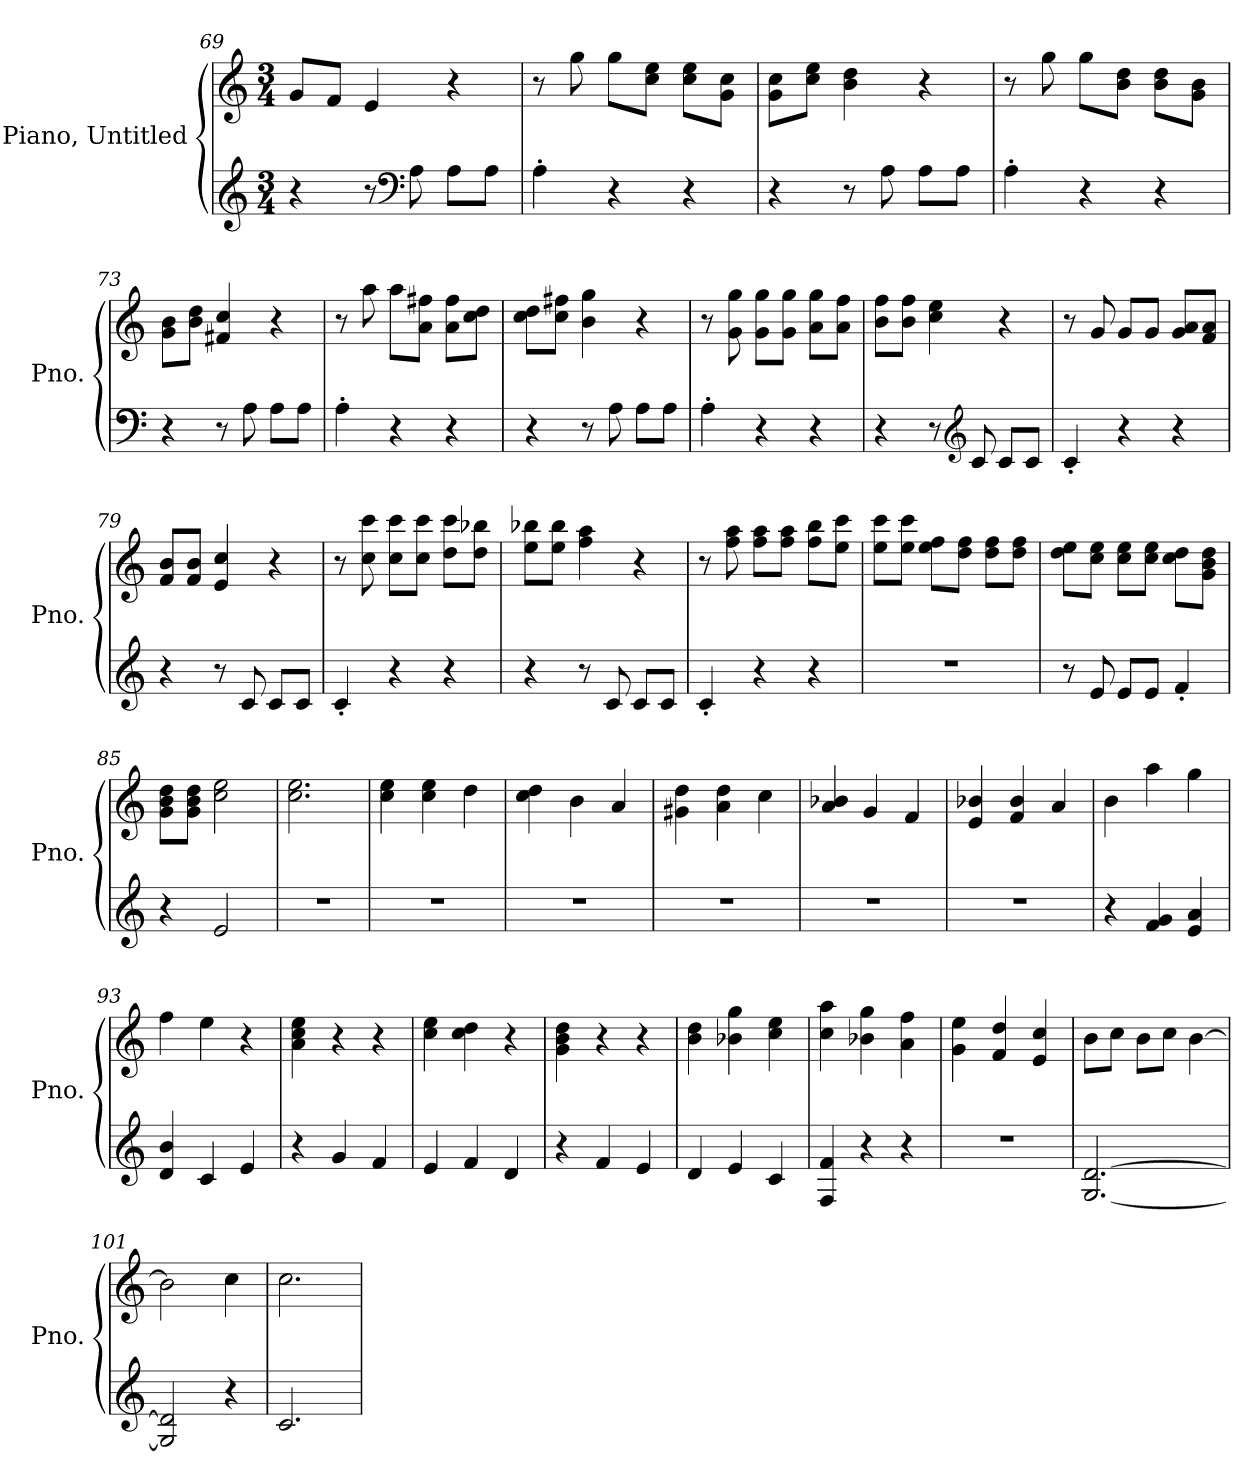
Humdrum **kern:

**kern	**kern
*part2	*part1
*staff2	*staff1
*I"Piano, Untitled	*I"Piano, Untitled
*I'Pno.	*I'Pno.
*clefG2	*clefG2
*k[]	*k[]
*M3/4	*M3/4
=69	=69
4r	8g/L
.	8f/J
8r	4e/
*clefF4	*
8A\	.
8A\L	4r
8A\J	.
=70	=70
4A'\	8r
.	8gg\
4r	8gg\L
.	8cc\ 8ee\J
4r	8cc\ 8ee\L
.	8g\ 8cc\J
=71	=71
4r	8g\ 8cc\L
.	8cc\ 8ee\J
8r	4b\ 4dd\
8A\	.
8A\L	4r
8A\J	.
!!LO:LB:g=z
=72	=72
4A'\	8r
.	8gg\
4r	8gg\L
.	8b\ 8dd\J
4r	8b\ 8dd\L
.	8g\ 8b\J
=73	=73
4r	8g\ 8b\L
.	8b\ 8dd\J
8r	4f#X/ 4cc/
8A\	.
8A\L	4r
8A\J	.
=74	=74
4A'\	8r
.	8aa\
4r	8aa\L
.	8a\ 8ff#X\J
4r	8a\ 8ff#\L
.	8cc\ 8dd\J
=75	=75
4r	8cc\ 8dd\L
.	8cc\ 8ff#X\J
8r	4b\ 4gg\
8A\	.
8A\L	4r
8A\J	.
=76	=76
4A'\	8r
.	8g\ 8gg\
4r	8g\ 8gg\L
.	8g\ 8gg\J
4r	8a\ 8gg\L
.	8a\ 8ff\J
!!LO:LB:g=z
=77	=77
4r	8b\ 8ff\L
.	8b\ 8ff\J
8r	4cc\ 4ee\
*clefG2	*
8c/	.
8c/L	4r
8c/J	.
=78	=78
4c'/	8r
.	8g/
4r	8g/L
.	8g/J
4r	8g/ 8a/L
.	8f/ 8a/J
=79	=79
4r	8f/ 8b/L
.	8f/ 8b/J
8r	4e/ 4cc/
8c/	.
8c/L	4r
8c/J	.
=80	=80
4c'/	8r
.	8cc\ 8ccc\
4r	8cc\ 8ccc\L
.	8cc\ 8ccc\J
4r	8dd\ 8ccc\L
.	8dd\ 8bb-X\J
=81	=81
4r	8ee\ 8bb-X\L
.	8ee\ 8bb-\J
8r	4ff\ 4aa\
8c/	.
8c/L	4r
8c/J	.
!!LO:PB:g=z
=82	=82
4c'/	8r
.	8ff\ 8aa\
4r	8ff\ 8aa\L
.	8ff\ 8aa\J
4r	8ff\ 8bb\L
.	8ee\ 8ccc\J
=83	=83
2.r	8ee\ 8ccc\L
.	8ee\ 8ccc\J
.	8ee\ 8ff\L
.	8dd\ 8ff\J
.	8dd\ 8ff\L
.	8dd\ 8ff\J
=84	=84
8r	8dd\ 8ee\L
8e/	8cc\ 8ee\J
8e/L	8cc\ 8ee\L
8e/J	8cc\ 8ee\J
4f'/	8cc\ 8dd\L
.	8g\ 8b\ 8dd\J
=85	=85
4r	8g\ 8b\ 8dd\L
.	8g\ 8b\ 8dd\J
2e/	2cc\ 2ee\
=86	=86
2.r	2.cc\ 2.ee\
=87	=87
2.r	4cc\ 4ee\
.	4cc\ 4ee\
.	4dd\
=88	=88
2.r	4cc\ 4dd\
.	4b\
.	4a/
=89	=89
2.r	4g#X\ 4dd\
.	4a\ 4dd\
.	4cc\
!!LO:LB:g=z
=90	=90
2.r	4a/ 4b-X/
.	4g/
.	4f/
=91	=91
2.r	4e/ 4b-X/
.	4f/ 4b-/
.	4a/
=92	=92
4r	4b\
4f/ 4g/	4aa\
4e/ 4a/	4gg\
=93	=93
4d/ 4b/	4ff\
4c/	4ee\
4e/	4r
=94	=94
4r	4a\ 4cc\ 4ee\
4g/	4r
4f/	4r
=95	=95
4e/	4cc\ 4ee\
4f/	4cc\ 4dd\
4d/	4r
=96	=96
4r	4g\ 4b\ 4dd\
4f/	4r
4e/	4r
=97	=97
4d/	4b\ 4dd\
4e/	4b-X\ 4gg\
4c/	4cc\ 4ee\
=98	=98
4F/ 4f/	4cc\ 4aa\
4r	4b-X\ 4gg\
4r	4a\ 4ff\
!!LO:LB:g=z
=99	=99
2.r	4g\ 4ee\
.	4f/ 4dd/
.	4e/ 4cc/
=100	=100
[2.G/ [2.d/	8b\L
.	8cc\J
.	8b\L
.	8cc\J
.	[4b\
=101	=101
2G/] 2d/]	2b\]
4r	4cc\
=102	=102
2.c/	2.cc\
=	=
*-	*-
